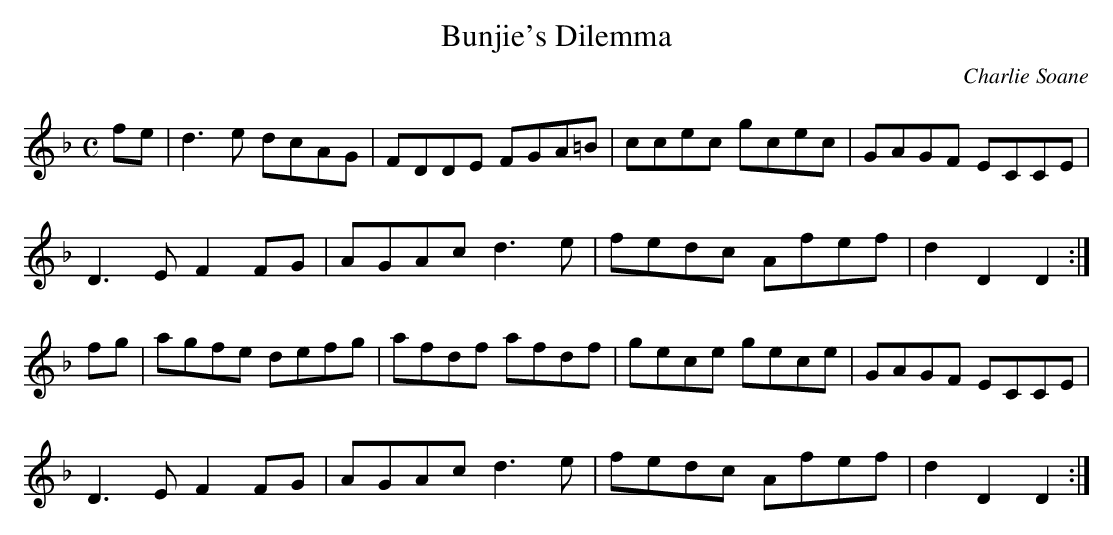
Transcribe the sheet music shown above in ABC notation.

X:1
T:Bunjie's Dilemma
C:Charlie Soane
L:1/8
M:C
K:Dmin
fe|d3e dcAG|FDDE FGA=B|ccec gcec|GAGF ECCE|!
D3E F2FG|AGAc d3e|fedc Afef|d2D2D2:|!
fg|agfe defg|afdf afdf|gece gece|GAGF ECCE|!
D3E F2FG|AGAc d3e|fedc Afef|d2D2D2:|!
